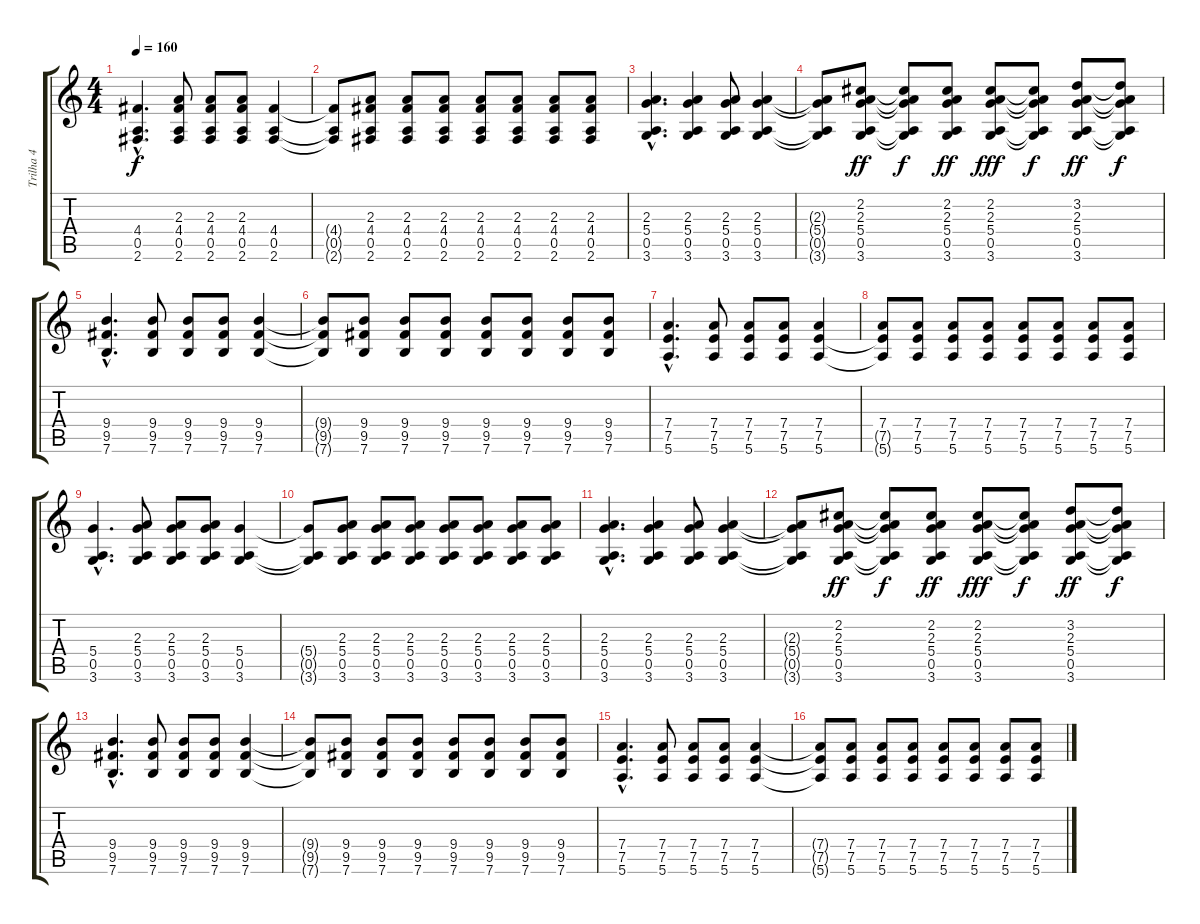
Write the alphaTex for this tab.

\track ("Trilha 4" "Trilha 4") {instrument overdrivenguitar}
\staff {score tabs}
\tuning (E4 B3 G3 D3 A2 E2) {hide}
\ts (4 4)
\tempo 160
\clef g2
\ks c
(4.4{hac} 0.5{hac} 2.6{hac}).4{d dy f} (2.3 4.4 0.5 2.6).8 (2.3 4.4 0.5 2.6).8 (2.3 4.4 0.5 2.6).8 (4.4 0.5 2.6).4 |
(4.4{t} 0.5{t} 2.6{t}).8 (2.3 4.4 0.5 2.6).8 (2.3 4.4 0.5 2.6).8 (2.3 4.4 0.5 2.6).8 (2.3 4.4 0.5 2.6).8 (2.3 4.4 0.5 2.6).8 (2.3 4.4 0.5 2.6).8 (2.3 4.4 0.5 2.6).8 |
(2.3{hac} 5.4{hac} 0.5{hac} 3.6{hac}).4{d} (2.3 5.4 0.5 3.6).4 (2.3 5.4 0.5 3.6).8 (2.3 5.4 0.5 3.6).4 |
(2.3{t} 5.4{t} 0.5{t} 3.6{t}).8 (2.2 2.3 5.4 0.5 3.6).8{dy ff} (2.2{t} 2.3{t} 5.4{t} 0.5{t} 3.6{t}).8{dy f} (2.2 2.3 5.4 0.5 3.6).8{dy ff} (2.2 2.3 5.4 0.5 3.6).8{dy fff} (2.2{t} 2.3{t} 5.4{t} 0.5{t} 3.6{t}).8{dy f} (3.2 2.3 5.4 0.5 3.6).8{dy ff} (3.2{t} 2.3{t} 5.4{t} 0.5{t} 3.6{t}).8{dy f} |
(9.4{hac} 9.5{hac} 7.6{hac}).4{d} (9.4 9.5 7.6).8 (9.4 9.5 7.6).8 (9.4 9.5 7.6).8 (9.4 9.5 7.6).4 |
(9.4{t} 9.5{t} 7.6{t}).8 (9.4 9.5 7.6).8 (9.4 9.5 7.6).8 (9.4 9.5 7.6).8 (9.4 9.5 7.6).8 (9.4 9.5 7.6).8 (9.4 9.5 7.6).8 (9.4 9.5 7.6).8 |
(7.4{hac} 7.5{hac} 5.6{hac}).4{d} (7.4 7.5 5.6).8 (7.4 7.5 5.6).8 (7.4 7.5 5.6).8 (7.4 7.5 5.6).4 |
(7.4 7.5{t} 5.6{t}).8 (7.4 7.5 5.6).8 (7.4 7.5 5.6).8 (7.4 7.5 5.6).8 (7.4 7.5 5.6).8 (7.4 7.5 5.6).8 (7.4 7.5 5.6).8 (7.4 7.5 5.6).8 |
(5.4{hac} 0.5{hac} 3.6{hac}).4{d} (2.3 5.4 0.5 3.6).8 (2.3 5.4 0.5 3.6).8 (2.3 5.4 0.5 3.6).8 (5.4 0.5 3.6).4 |
(5.4{t} 0.5{t} 3.6{t}).8 (2.3 5.4 0.5 3.6).8 (2.3 5.4 0.5 3.6).8 (2.3 5.4 0.5 3.6).8 (2.3 5.4 0.5 3.6).8 (2.3 5.4 0.5 3.6).8 (2.3 5.4 0.5 3.6).8 (2.3 5.4 0.5 3.6).8 |
(2.3{hac} 5.4{hac} 0.5{hac} 3.6{hac}).4{d} (2.3 5.4 0.5 3.6).4 (2.3 5.4 0.5 3.6).8 (2.3 5.4 0.5 3.6).4 |
(2.3{t} 5.4{t} 0.5{t} 3.6{t}).8 (2.2 2.3 5.4 0.5 3.6).8{dy ff} (2.2{t} 2.3{t} 5.4{t} 0.5{t} 3.6{t}).8{dy f} (2.2 2.3 5.4 0.5 3.6).8{dy ff} (2.2 2.3 5.4 0.5 3.6).8{dy fff} (2.2{t} 2.3{t} 5.4{t} 0.5{t} 3.6{t}).8{dy f} (3.2 2.3 5.4 0.5 3.6).8{dy ff} (3.2{t} 2.3{t} 5.4{t} 0.5{t} 3.6{t}).8{dy f} |
(9.4{hac} 9.5{hac} 7.6{hac}).4{d} (9.4 9.5 7.6).8 (9.4 9.5 7.6).8 (9.4 9.5 7.6).8 (9.4 9.5 7.6).4 |
(9.4{t} 9.5{t} 7.6{t}).8 (9.4 9.5 7.6).8 (9.4 9.5 7.6).8 (9.4 9.5 7.6).8 (9.4 9.5 7.6).8 (9.4 9.5 7.6).8 (9.4 9.5 7.6).8 (9.4 9.5 7.6).8 |
(7.4{hac} 7.5{hac} 5.6{hac}).4{d} (7.4 7.5 5.6).8 (7.4 7.5 5.6).8 (7.4 7.5 5.6).8 (7.4 7.5 5.6).4 |
(7.4{t} 7.5{t} 5.6{t}).8 (7.4 7.5 5.6).8 (7.4 7.5 5.6).8 (7.4 7.5 5.6).8 (7.4 7.5 5.6).8 (7.4 7.5 5.6).8 (7.4 7.5 5.6).8 (7.4 7.5 5.6).8
